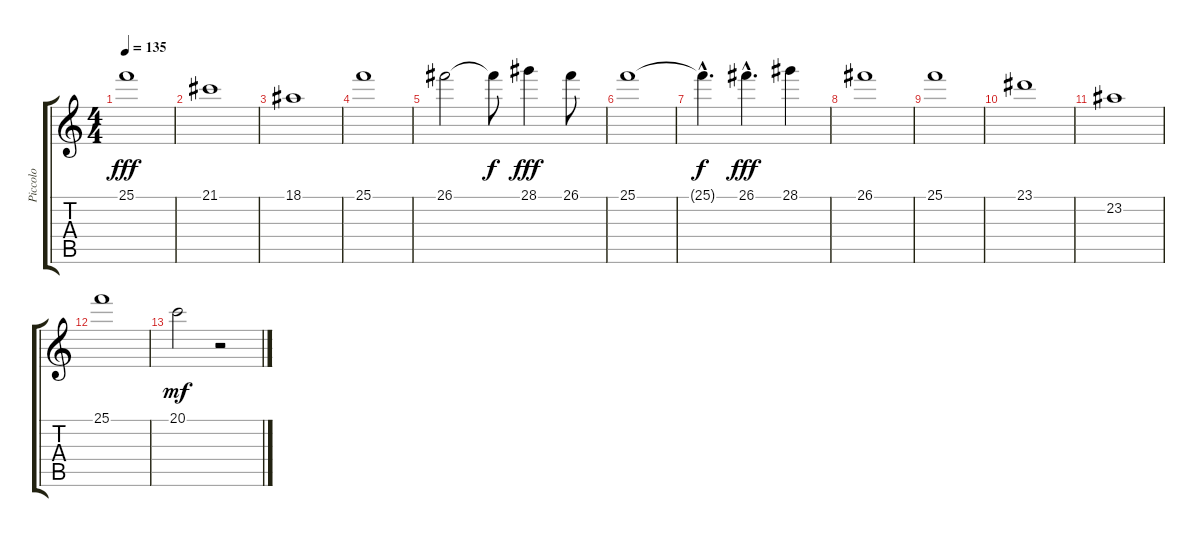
\track ("Piccolo" "Piccolo") {instrument piccolo}
\staff {score tabs}
\tuning (E4 B3 G3 D3 A2 E2) {hide}
\ts (4 4)
\tempo 135
\clef g2
\ks c
25.1.1{dy fff} |
21.1.1 |
18.1.1 |
25.1.1 |
26.1.2 26.1{t}.8{dy f} 28.1.4{dy fff} 26.1.8 |
25.1.1 |
25.1{hac t}.4{d dy f} 26.1{hac}.4{d dy fff} 28.1.4 |
26.1.1 |
25.1.1 |
23.1.1 |
23.2.1 |
25.1.1 |
20.1.2{dy mf} r.2
